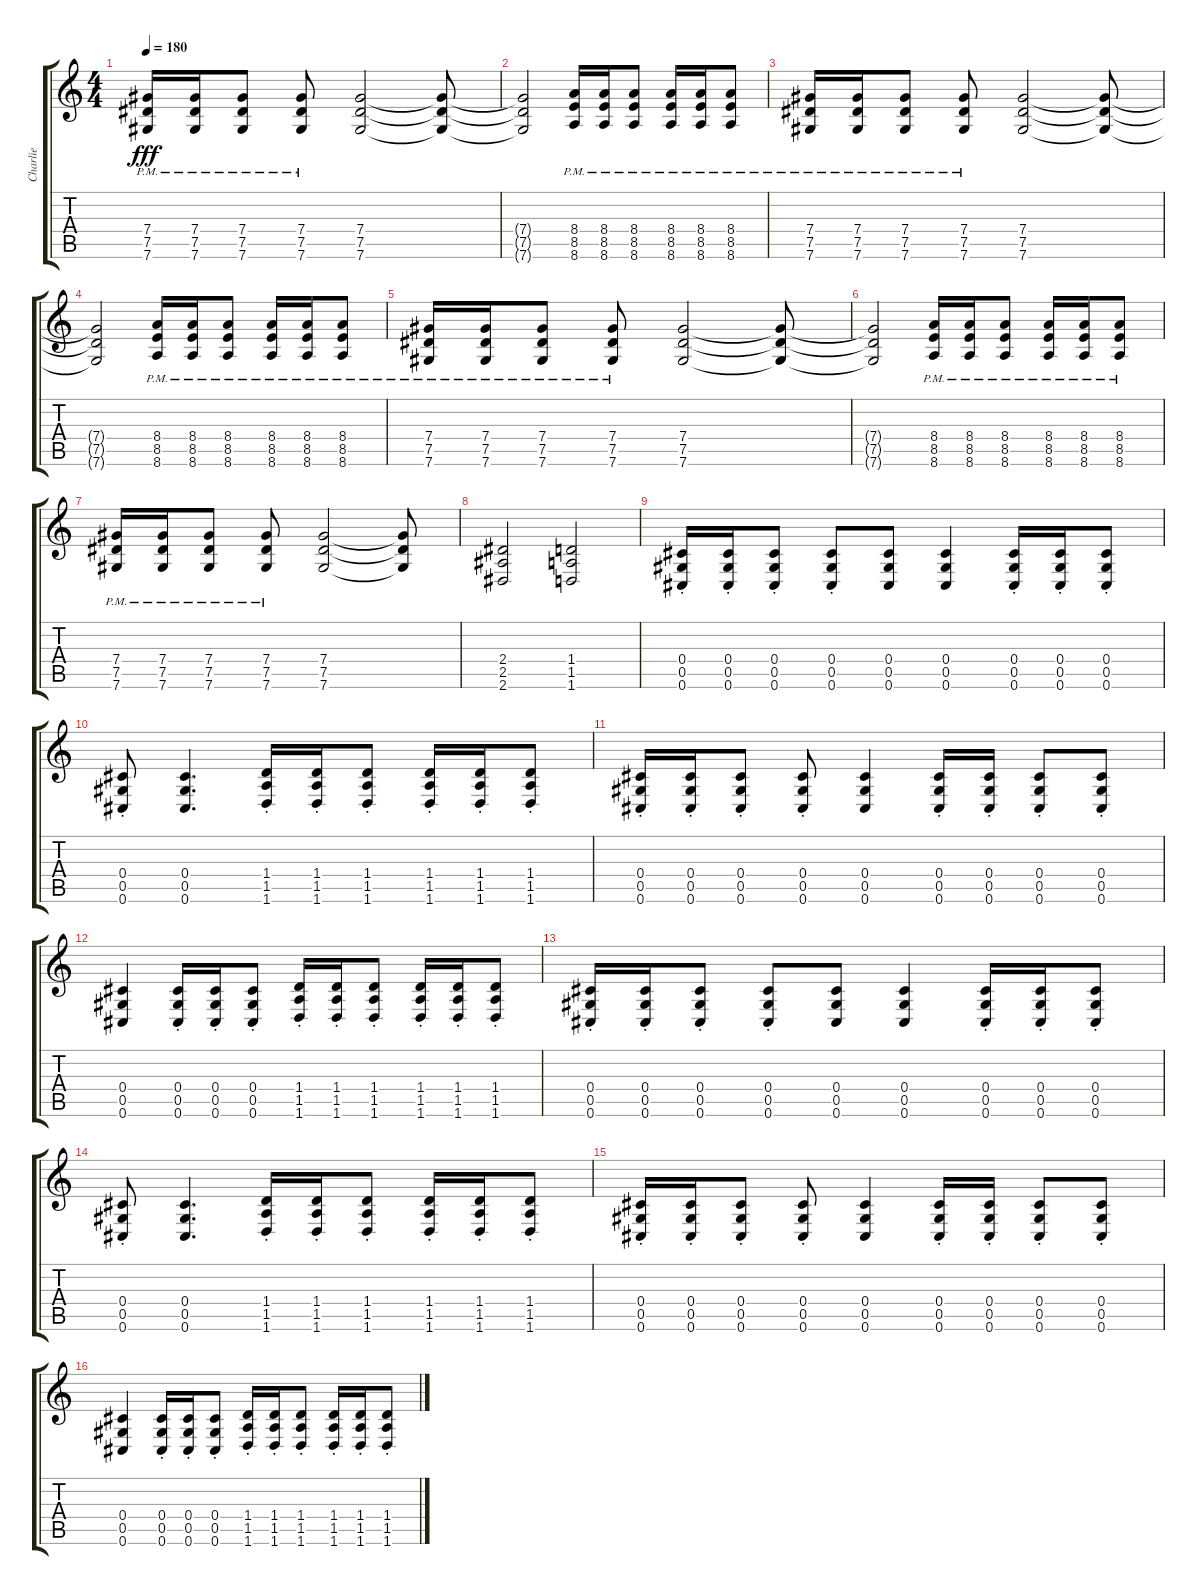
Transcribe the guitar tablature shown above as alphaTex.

\track ("Charlie" "Charlie") {instrument distortionguitar}
\staff {score tabs}
\tuning (Eb4 Bb3 Gb3 Db3 Ab2 Db2) {hide}
\ts (4 4)
\tempo 180
\clef g2
\ks c
(7.4{pm} 7.5{pm} 7.6{pm}).16{dy fff} (7.4{pm} 7.5{pm} 7.6{pm}).16 (7.4{pm} 7.5{pm} 7.6{pm}).8 (7.4 7.5 7.6{pm}).8 (7.4 7.5 7.6).2 (7.4{t} 7.5{t} 7.6{t}).8 |
(7.4{t} 7.5{t} 7.6{t}).2 (8.4{pm} 8.5{pm} 8.6{pm}).16 (8.4{pm} 8.5{pm} 8.6{pm}).16 (8.4{pm} 8.5{pm} 8.6{pm}).8 (8.4{pm} 8.5{pm} 8.6{pm}).16 (8.4{pm} 8.5{pm} 8.6{pm}).16 (8.4{pm} 8.5{pm} 8.6{pm}).8 |
(7.4{pm} 7.5{pm} 7.6{pm}).16 (7.4{pm} 7.5{pm} 7.6{pm}).16 (7.4{pm} 7.5{pm} 7.6{pm}).8 (7.4 7.5 7.6{pm}).8 (7.4 7.5 7.6).2 (7.4{t} 7.5{t} 7.6{t}).8 |
(7.4{t} 7.5{t} 7.6{t}).2 (8.4{pm} 8.5{pm} 8.6{pm}).16 (8.4{pm} 8.5{pm} 8.6{pm}).16 (8.4{pm} 8.5{pm} 8.6{pm}).8 (8.4{pm} 8.5{pm} 8.6{pm}).16 (8.4{pm} 8.5{pm} 8.6{pm}).16 (8.4{pm} 8.5{pm} 8.6{pm}).8 |
(7.4{pm} 7.5{pm} 7.6{pm}).16 (7.4{pm} 7.5{pm} 7.6{pm}).16 (7.4{pm} 7.5{pm} 7.6{pm}).8 (7.4 7.5 7.6{pm}).8 (7.4 7.5 7.6).2 (7.4{t} 7.5{t} 7.6{t}).8 |
(7.4{t} 7.5{t} 7.6{t}).2 (8.4{pm} 8.5{pm} 8.6{pm}).16 (8.4{pm} 8.5{pm} 8.6{pm}).16 (8.4{pm} 8.5{pm} 8.6{pm}).8 (8.4{pm} 8.5{pm} 8.6{pm}).16 (8.4{pm} 8.5{pm} 8.6{pm}).16 (8.4{pm} 8.5{pm} 8.6{pm}).8 |
(7.4{pm} 7.5{pm} 7.6{pm}).16 (7.4{pm} 7.5{pm} 7.6{pm}).16 (7.4{pm} 7.5{pm} 7.6{pm}).8 (7.4 7.5 7.6{pm}).8 (7.4 7.5 7.6).2 (7.4{t} 7.5{t} 7.6{t}).8 |
(2.4 2.5 2.6).2 (1.4 1.5 1.6).2 |
(0.4{st} 0.5{st} 0.6{st}).16 (0.4{st} 0.5{st} 0.6{st}).16 (0.4{st} 0.5{st} 0.6{st}).8 (0.4{st} 0.5{st} 0.6{st}).8 (0.4 0.5 0.6).8 (0.4 0.5 0.6).4 (0.4{st} 0.5{st} 0.6{st}).16 (0.4{st} 0.5{st} 0.6{st}).16 (0.4{st} 0.5{st} 0.6{st}).8 |
(0.4{st} 0.5{st} 0.6{st}).8 (0.4 0.5 0.6).4{d} (1.4{st} 1.5{st} 1.6{st}).16 (1.4{st} 1.5{st} 1.6{st}).16 (1.4{st} 1.5{st} 1.6{st}).8 (1.4{st} 1.5{st} 1.6{st}).16 (1.4{st} 1.5{st} 1.6{st}).16 (1.4{st} 1.5{st} 1.6{st}).8 |
(0.4{st} 0.5{st} 0.6{st}).16 (0.4{st} 0.5{st} 0.6{st}).16 (0.4{st} 0.5{st} 0.6{st}).8 (0.4{st} 0.5{st} 0.6{st}).8 (0.4 0.5 0.6).4 (0.4{st} 0.5{st} 0.6{st}).16 (0.4{st} 0.5{st} 0.6{st}).16 (0.4{st} 0.5{st} 0.6{st}).8 (0.4{st} 0.5{st} 0.6{st}).8 |
(0.4 0.5 0.6).4 (0.4{st} 0.5{st} 0.6{st}).16 (0.4{st} 0.5{st} 0.6{st}).16 (0.4{st} 0.5{st} 0.6{st}).8 (1.4{st} 1.5{st} 1.6{st}).16 (1.4{st} 1.5{st} 1.6{st}).16 (1.4{st} 1.5{st} 1.6{st}).8 (1.4{st} 1.5{st} 1.6{st}).16 (1.4{st} 1.5{st} 1.6{st}).16 (1.4{st} 1.5{st} 1.6{st}).8 |
(0.4{st} 0.5{st} 0.6{st}).16 (0.4{st} 0.5{st} 0.6{st}).16 (0.4{st} 0.5{st} 0.6{st}).8 (0.4{st} 0.5{st} 0.6{st}).8 (0.4 0.5 0.6).8 (0.4 0.5 0.6).4 (0.4{st} 0.5{st} 0.6{st}).16 (0.4{st} 0.5{st} 0.6{st}).16 (0.4{st} 0.5{st} 0.6{st}).8 |
(0.4{st} 0.5{st} 0.6{st}).8 (0.4 0.5 0.6).4{d} (1.4{st} 1.5{st} 1.6{st}).16 (1.4{st} 1.5{st} 1.6{st}).16 (1.4{st} 1.5{st} 1.6{st}).8 (1.4{st} 1.5{st} 1.6{st}).16 (1.4{st} 1.5{st} 1.6{st}).16 (1.4{st} 1.5{st} 1.6{st}).8 |
(0.4{st} 0.5{st} 0.6{st}).16 (0.4{st} 0.5{st} 0.6{st}).16 (0.4{st} 0.5{st} 0.6{st}).8 (0.4{st} 0.5{st} 0.6{st}).8 (0.4 0.5 0.6).4 (0.4{st} 0.5{st} 0.6{st}).16 (0.4{st} 0.5{st} 0.6{st}).16 (0.4{st} 0.5{st} 0.6{st}).8 (0.4{st} 0.5{st} 0.6{st}).8 |
(0.4 0.5 0.6).4 (0.4{st} 0.5{st} 0.6{st}).16 (0.4{st} 0.5{st} 0.6{st}).16 (0.4{st} 0.5{st} 0.6{st}).8 (1.4{st} 1.5{st} 1.6{st}).16 (1.4{st} 1.5{st} 1.6{st}).16 (1.4{st} 1.5{st} 1.6{st}).8 (1.4{st} 1.5{st} 1.6{st}).16 (1.4{st} 1.5{st} 1.6{st}).16 (1.4{st} 1.5{st} 1.6{st}).8
